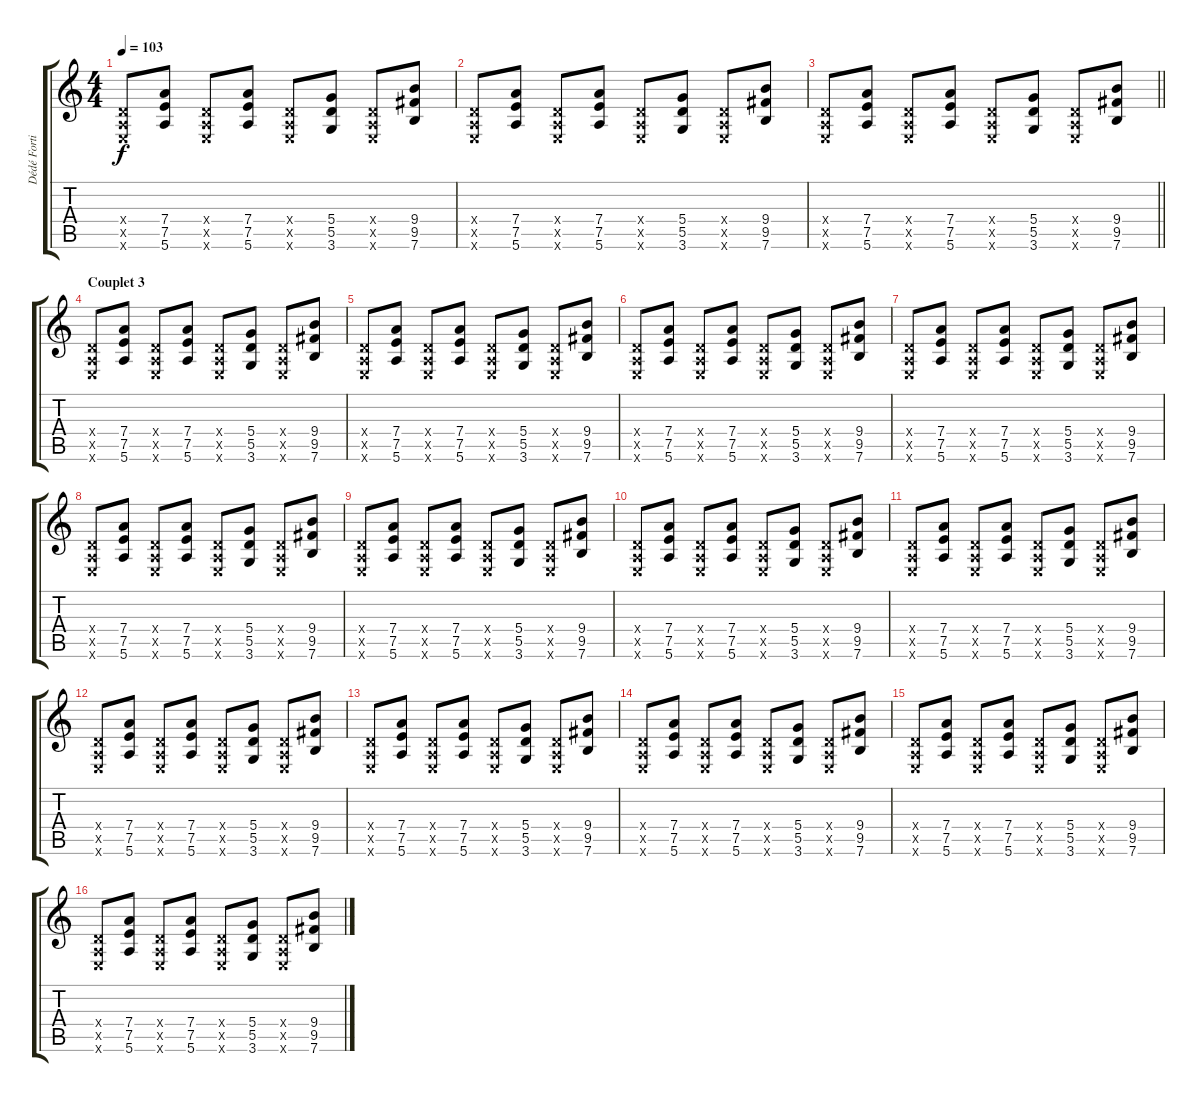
\track ("Dédé Fortin (guitar)" "Dédé Forti") {instrument acousticguitarsteel}
\staff {score tabs}
\tuning (E4 B3 G3 D3 A2 E2) {hide}
\ts (4 4)
\tempo 103
\clef g2
\ks c
(0.4{x} 0.5{x} 0.6{x}).8{dy f} (7.4 7.5 5.6).8 (0.4{x} 0.5{x} 0.6{x}).8 (7.4 7.5 5.6).8 (0.4{x} 0.5{x} 0.6{x}).8 (5.4 5.5 3.6).8 (0.4{x} 0.5{x} 0.6{x}).8 (9.4 9.5 7.6).8 |
(0.4{x} 0.5{x} 0.6{x}).8 (7.4 7.5 5.6).8 (0.4{x} 0.5{x} 0.6{x}).8 (7.4 7.5 5.6).8 (0.4{x} 0.5{x} 0.6{x}).8 (5.4 5.5 3.6).8 (0.4{x} 0.5{x} 0.6{x}).8 (9.4 9.5 7.6).8 |
\barLineRight lightlight
(0.4{x} 0.5{x} 0.6{x}).8 (7.4 7.5 5.6).8 (0.4{x} 0.5{x} 0.6{x}).8 (7.4 7.5 5.6).8 (0.4{x} 0.5{x} 0.6{x}).8 (5.4 5.5 3.6).8 (0.4{x} 0.5{x} 0.6{x}).8 (9.4 9.5 7.6).8 |
\section ("" "Couplet 3")
(0.4{x} 0.5{x} 0.6{x}).8 (7.4 7.5 5.6).8 (0.4{x} 0.5{x} 0.6{x}).8 (7.4 7.5 5.6).8 (0.4{x} 0.5{x} 0.6{x}).8 (5.4 5.5 3.6).8 (0.4{x} 0.5{x} 0.6{x}).8 (9.4 9.5 7.6).8 |
(0.4{x} 0.5{x} 0.6{x}).8 (7.4 7.5 5.6).8 (0.4{x} 0.5{x} 0.6{x}).8 (7.4 7.5 5.6).8 (0.4{x} 0.5{x} 0.6{x}).8 (5.4 5.5 3.6).8 (0.4{x} 0.5{x} 0.6{x}).8 (9.4 9.5 7.6).8 |
(0.4{x} 0.5{x} 0.6{x}).8 (7.4 7.5 5.6).8 (0.4{x} 0.5{x} 0.6{x}).8 (7.4 7.5 5.6).8 (0.4{x} 0.5{x} 0.6{x}).8 (5.4 5.5 3.6).8 (0.4{x} 0.5{x} 0.6{x}).8 (9.4 9.5 7.6).8 |
(0.4{x} 0.5{x} 0.6{x}).8 (7.4 7.5 5.6).8 (0.4{x} 0.5{x} 0.6{x}).8 (7.4 7.5 5.6).8 (0.4{x} 0.5{x} 0.6{x}).8 (5.4 5.5 3.6).8 (0.4{x} 0.5{x} 0.6{x}).8 (9.4 9.5 7.6).8 |
(0.4{x} 0.5{x} 0.6{x}).8 (7.4 7.5 5.6).8 (0.4{x} 0.5{x} 0.6{x}).8 (7.4 7.5 5.6).8 (0.4{x} 0.5{x} 0.6{x}).8 (5.4 5.5 3.6).8 (0.4{x} 0.5{x} 0.6{x}).8 (9.4 9.5 7.6).8 |
(0.4{x} 0.5{x} 0.6{x}).8 (7.4 7.5 5.6).8 (0.4{x} 0.5{x} 0.6{x}).8 (7.4 7.5 5.6).8 (0.4{x} 0.5{x} 0.6{x}).8 (5.4 5.5 3.6).8 (0.4{x} 0.5{x} 0.6{x}).8 (9.4 9.5 7.6).8 |
(0.4{x} 0.5{x} 0.6{x}).8 (7.4 7.5 5.6).8 (0.4{x} 0.5{x} 0.6{x}).8 (7.4 7.5 5.6).8 (0.4{x} 0.5{x} 0.6{x}).8 (5.4 5.5 3.6).8 (0.4{x} 0.5{x} 0.6{x}).8 (9.4 9.5 7.6).8 |
(0.4{x} 0.5{x} 0.6{x}).8 (7.4 7.5 5.6).8 (0.4{x} 0.5{x} 0.6{x}).8 (7.4 7.5 5.6).8 (0.4{x} 0.5{x} 0.6{x}).8 (5.4 5.5 3.6).8 (0.4{x} 0.5{x} 0.6{x}).8 (9.4 9.5 7.6).8 |
(0.4{x} 0.5{x} 0.6{x}).8 (7.4 7.5 5.6).8 (0.4{x} 0.5{x} 0.6{x}).8 (7.4 7.5 5.6).8 (0.4{x} 0.5{x} 0.6{x}).8 (5.4 5.5 3.6).8 (0.4{x} 0.5{x} 0.6{x}).8 (9.4 9.5 7.6).8 |
(0.4{x} 0.5{x} 0.6{x}).8 (7.4 7.5 5.6).8 (0.4{x} 0.5{x} 0.6{x}).8 (7.4 7.5 5.6).8 (0.4{x} 0.5{x} 0.6{x}).8 (5.4 5.5 3.6).8 (0.4{x} 0.5{x} 0.6{x}).8 (9.4 9.5 7.6).8 |
(0.4{x} 0.5{x} 0.6{x}).8 (7.4 7.5 5.6).8 (0.4{x} 0.5{x} 0.6{x}).8 (7.4 7.5 5.6).8 (0.4{x} 0.5{x} 0.6{x}).8 (5.4 5.5 3.6).8 (0.4{x} 0.5{x} 0.6{x}).8 (9.4 9.5 7.6).8 |
(0.4{x} 0.5{x} 0.6{x}).8 (7.4 7.5 5.6).8 (0.4{x} 0.5{x} 0.6{x}).8 (7.4 7.5 5.6).8 (0.4{x} 0.5{x} 0.6{x}).8 (5.4 5.5 3.6).8 (0.4{x} 0.5{x} 0.6{x}).8 (9.4 9.5 7.6).8 |
(0.4{x} 0.5{x} 0.6{x}).8 (7.4 7.5 5.6).8 (0.4{x} 0.5{x} 0.6{x}).8 (7.4 7.5 5.6).8 (0.4{x} 0.5{x} 0.6{x}).8 (5.4 5.5 3.6).8 (0.4{x} 0.5{x} 0.6{x}).8 (9.4 9.5 7.6).8
